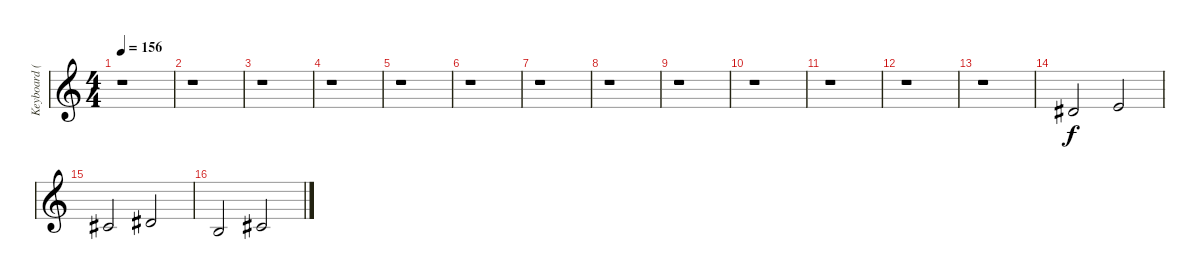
\track ("Keyboard (Andy C)" "Keyboard (") {instrument harpsichord}
\staff {score}
\tuning (Eb4 Bb3 Gb3 Db3 Ab2 Eb2) {hide}
\ts (4 4)
\tempo 156
\clef g2
\ks c
r.1{dy f} |
r.1 |
r.1 |
r.1 |
r.1 |
r.1 |
r.1 |
r.1 |
r.1 |
r.1 |
r.1 |
r.1 |
r.1 |
14.4.2{volume 13} 15.4.2 |
12.4.2 14.4.2 |
15.5.2 12.4.2
